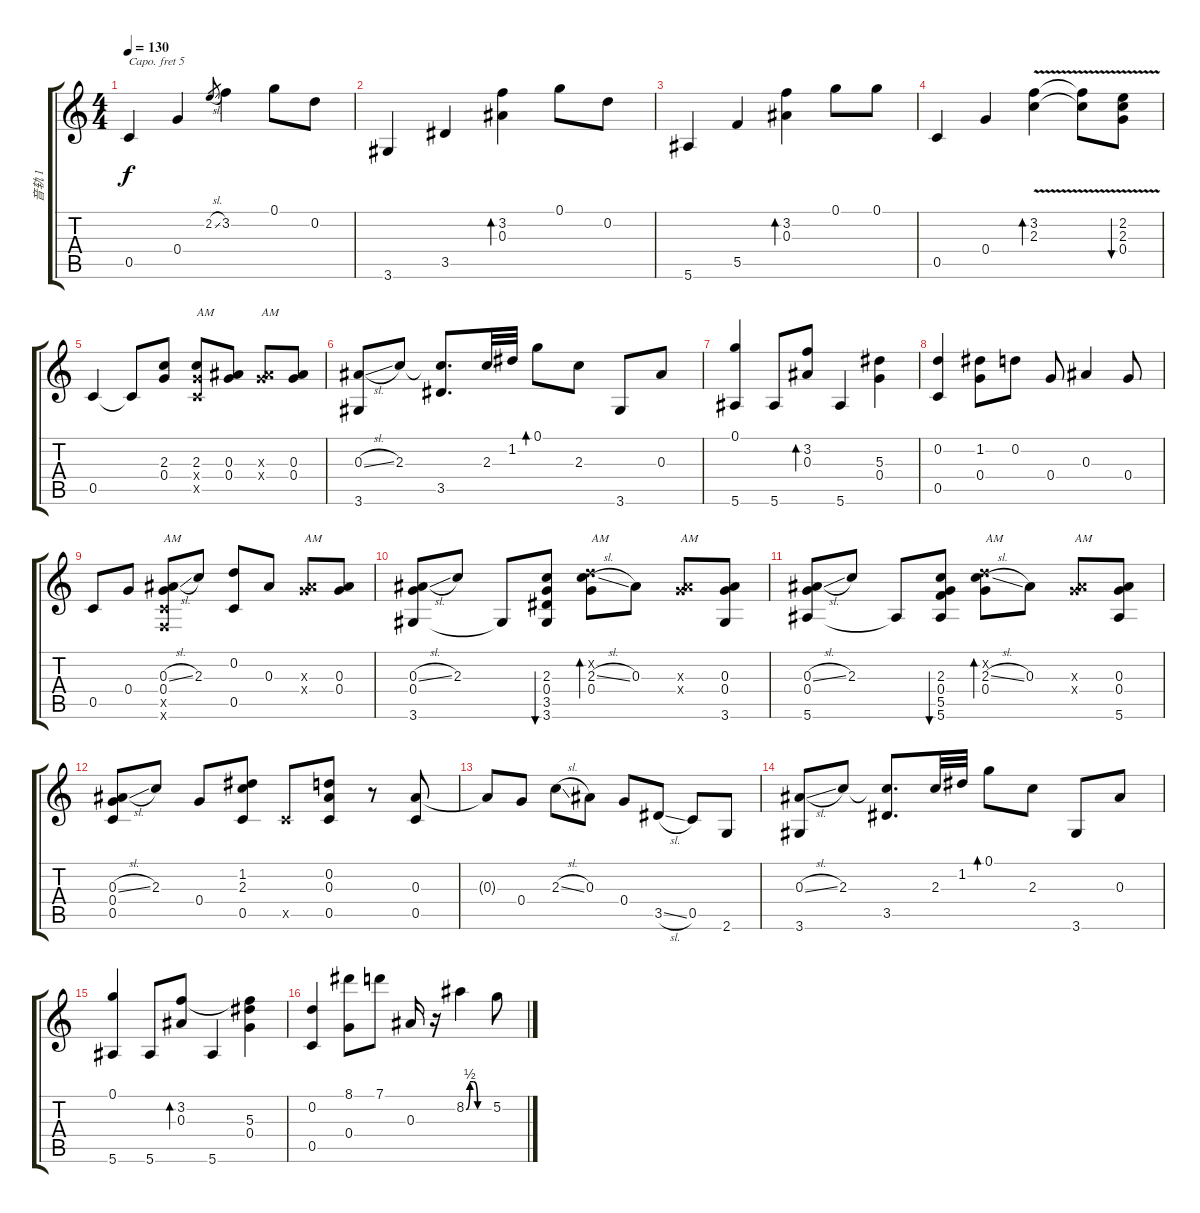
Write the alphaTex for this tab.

\track ("音轨 1" "音轨 1") {instrument acousticguitarsteel}
\staff {score tabs}
\capo 5
\tuning (D4 A3 F3 D3 G2 C2) {hide}
\ts (4 4)
\tempo 130
\clef g2
\ks c
0.5.4{dy f} 0.4.4 2.2{sl}.8{gr} 3.2.4 0.1.8 0.2.8 |
3.6.4 3.5.4 (3.2 0.3).4{bd 240} 0.1.8 0.2.8 |
5.6.4 5.5.4 (3.2 0.3).4{bd 240} 0.1.8 0.1.8 |
0.5.4 0.4.4 (3.2 2.3{v}).4{bd 480} (3.2{t} 2.3{t}).8 (2.2 2.3{v} 0.4).8{bu 120} |
0.5.4 0.5{t}.8 (2.3 0.4).8 (2.3 0.4{x} 0.5{x}).8{txt "AM"} (0.3 0.4).8 (0.3{x} 0.4{x}).8{txt "AM"} (0.3 0.4).8 |
(0.3{sl} 3.6).8 2.3.8 (2.3{t} 3.5).8{d} 2.3.32 1.2.32 0.1.8{bd 480} 2.3.8 3.6.8 0.3.8 |
(0.1 5.6).4 5.6.8 (3.2 0.3).8{bd 240} 5.6.4 (5.3 0.4).4 |
(0.2 0.5).4 (1.2 0.4).8 0.2.8 0.4.8 0.3.4 0.4.8 |
0.5.8 0.4.8 (0.3{sl} 0.4 0.5{x} 0.6{x}).8{txt "AM"} 2.3.8 (0.2 0.5).8 0.3.8 (0.3{x} 0.4{x}).8{txt "AM"} (0.3 0.4).8 |
(0.3{sl} 0.4 3.6).8 2.3.8 3.6{t}.8 (2.3 0.4 3.5 3.6).8{bu 120} (0.2{x} 2.3{sl} 0.4).8{bd 120 txt "AM"} 0.3.8 (0.3{x} 0.4{x}).8{txt "AM"} (0.3 0.4 3.6).8 |
(0.3{sl} 0.4 5.6).8 2.3.8 5.6{t}.8 (2.3 0.4 5.5 5.6).8{bu 120} (0.2{x} 2.3{sl} 0.4).8{bd 120 txt "AM"} 0.3.8 (0.3{x} 0.4{x}).8{txt "AM"} (0.3 0.4 5.6).8 |
(0.3{sl} 0.4 0.5).8 2.3.8 0.4.8 (1.2 2.3 0.5).8 0.5{x}.8 (0.2 0.3 0.5).8 r.8 (0.3 0.5).8 |
0.3{t}.8 0.4.8 2.3{sl}.8 0.3.8 0.4.8 3.5{sl}.8 0.5.8 2.6.8 |
(0.3{sl} 3.6).8 2.3.8 (2.3{t} 3.5).8{d} 2.3.32 1.2.32 0.1.8{bd 480} 2.3.8 3.6.8 0.3.8 |
(0.1 5.6).4 5.6.8 (3.2 0.3).8{bd 240} 5.6.4 (3.2{t} 5.3 0.4).4 |
(0.2 0.5).4 (8.1 0.4).8 7.1.8 0.3.16 r.16 8.2{be (custom 0 0 10 2 20 2 30 0 60 0)}.4 5.2.8
